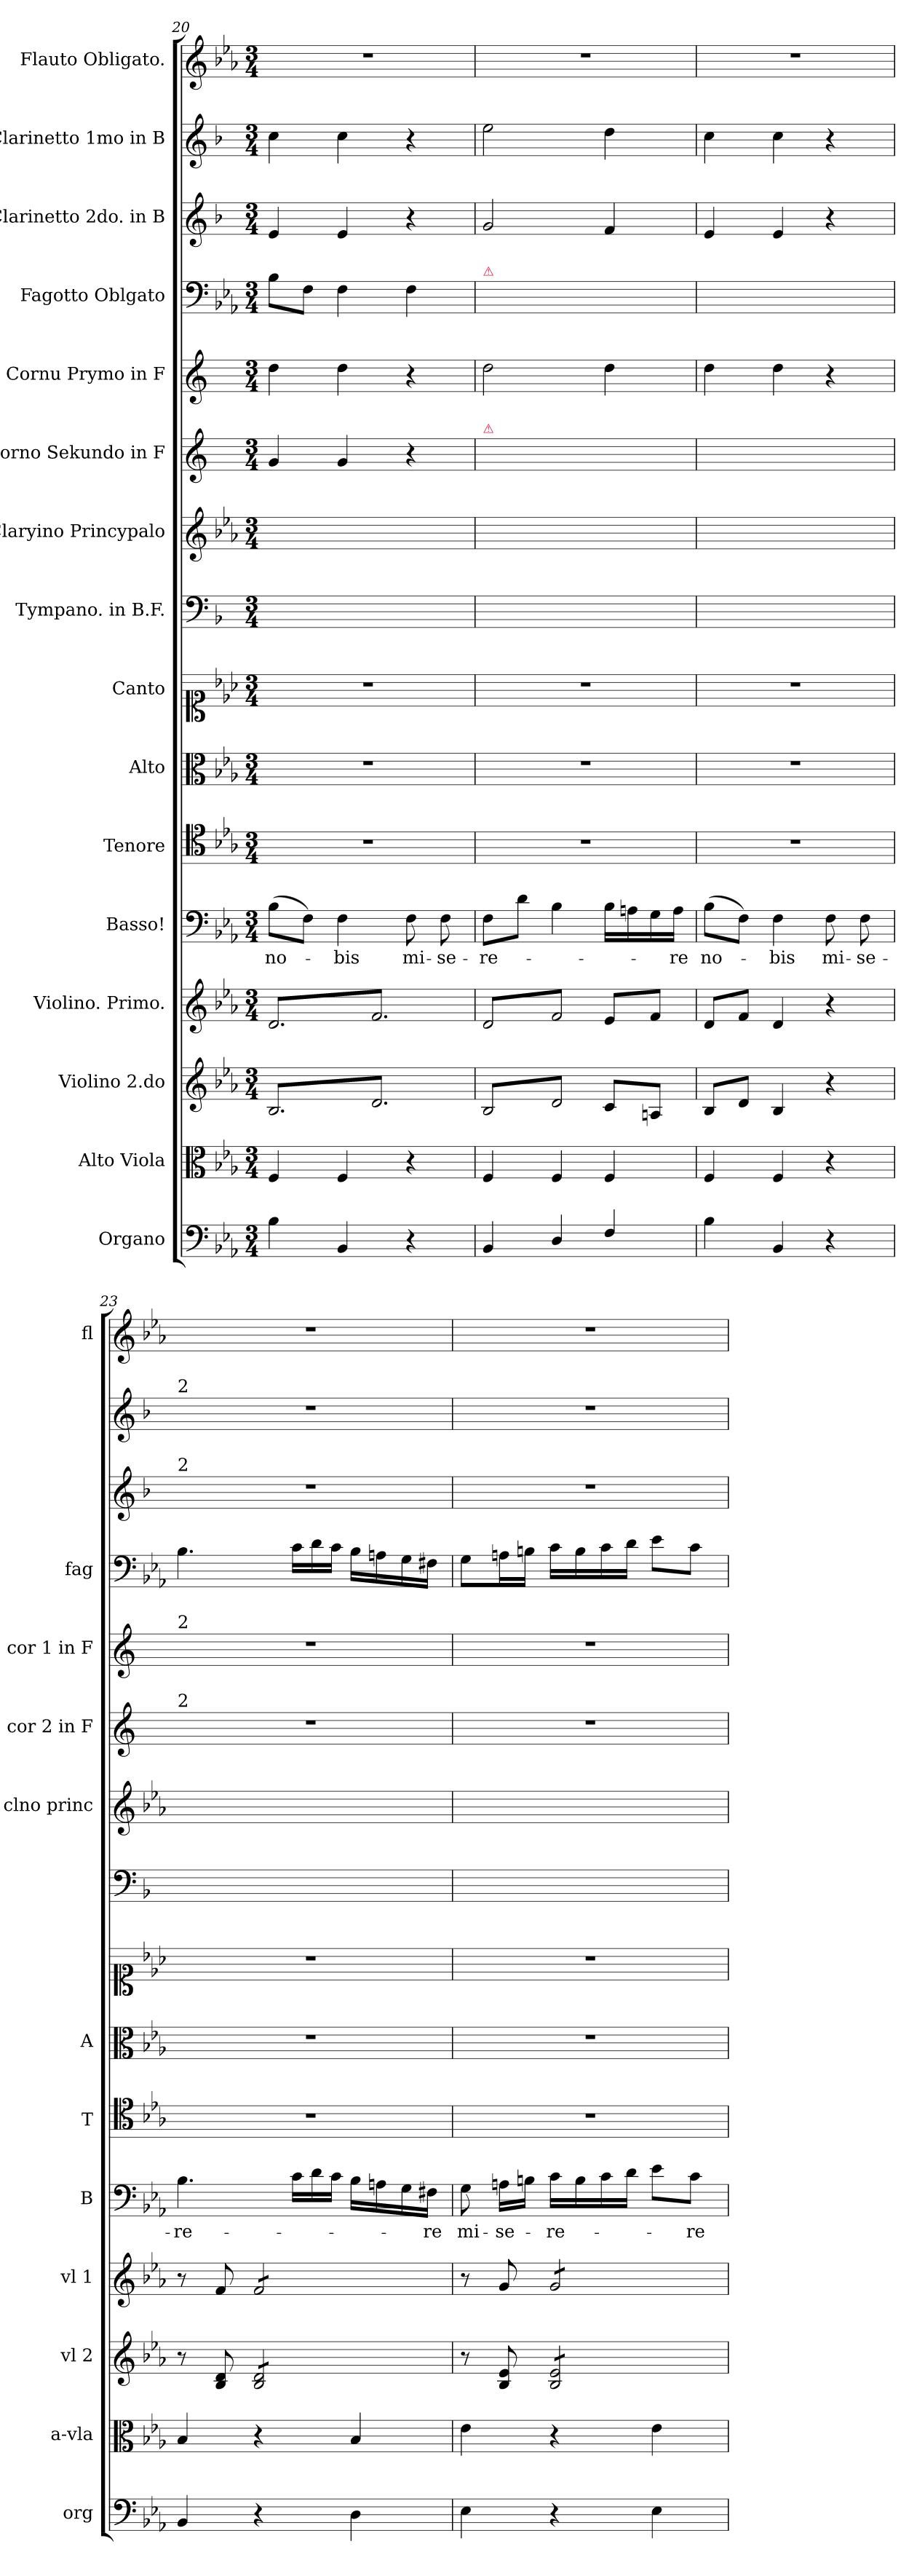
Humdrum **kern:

**kern	**kern	**kern	**kern	**kern	**text	**kern	**kern	**kern	**kern	**kern	**kern	**kern	**kern	**kern	**kern	**kern
*part16	*part15	*part14	*part13	*part12	*part12	*part11	*part10	*part9	*part8	*part7	*part6	*part5	*part4	*part3	*part2	*part1
*staff16	*staff15	*staff14	*staff13	*staff12	*staff12	*staff11	*staff10	*staff9	*staff8	*staff7	*staff6	*staff5	*staff4	*staff3	*staff2	*staff1
*I"Organo	*I"Alto Viola	*I"Violino 2.do	*I"Violino. Primo.	*I"Basso!	*	*I"Tenore	*I"Alto	*I"Canto	*I"Tympano. in B.F.	*I"Claryino Princypalo	*I"Corno Sekundo in F	*I"Cornu Prymo in F	*I"Fagotto Oblgato	*I"Clarinetto 2do. in B	*I"Clarinetto 1mo in B	*I"Flauto Obligato.
*I'org	*I'a-vla	*I'vl 2	*I'vl 1	*I'B	*	*I'T	*I'A	*	*	*I'clno princ	*I'cor 2 in F	*I'cor 1 in F	*I'fag	*	*	*I'fl
*clefF4	*clefC3	*clefG2	*clefG2	*clefF4	*	*clefC4	*clefC3	*clefC1	*clefF4	*clefG2	*clefG2	*clefG2	*clefF4	*clefG2	*clefG2	*clefG2
*	*	*	*	*	*	*	*	*	*ITrd1c2	*	*ITrd-2c-3	*ITrd-2c-3	*	*ITrd1c2	*ITrd1c2	*
*k[b-e-a-]	*k[b-e-a-]	*k[b-e-a-]	*k[b-e-a-]	*k[b-e-a-]	*	*k[b-e-a-]	*k[b-e-a-]	*k[b-e-a-]	*k[b-e-a-]	*k[b-e-a-]	*k[b-e-a-]	*k[b-e-a-]	*k[b-e-a-]	*k[b-e-a-]	*k[b-e-a-]	*k[b-e-a-]
*E-:	*E-:	*E-:	*E-:	*E-:	*	*E-:	*E-:	*E-:	*E-:	*E-:	*	*	*E-:	*E-:	*E-:	*E-:
*M3/4	*M3/4	*M3/4	*M3/4	*M3/4	*	*M3/4	*M3/4	*M3/4	*M3/4	*M3/4	*M3/4	*M3/4	*M3/4	*M3/4	*M3/4	*M3/4
=20	=20	=20	=20	=20	=20	=20	=20	=20	=20	=20	=20	=20	=20	=20	=20	=20
*	*	*tremolo	*	*	*	*	*	*	*	*	*	*	*	*	*	*
*	*	*	*tremolo	*	*	*	*	*	*	*	*	*	*	*	*	*
4B-\	4F/	8B-/L	8d/L	(8B-\L	no-	2.r	2.r	2.r	2.ryy	2.ryy	4b-/	4ff\	8B-\L	4d/	4b-\	2.r
.	.	8d/	8f/	8F\J)	.	.	.	.	.	.	.	.	8F\J	.	.	.
4BB-/	4F/	8B-/	8d/	4F\	-bis	.	.	.	.	.	4b-/	4ff\	4F\	4d/	4b-\	.
.	.	8d/	8f/	.	.	.	.	.	.	.	.	.	.	.	.	.
4r	4r	8B-/	8d/	8F\	mi-	.	.	.	.	.	4r	4r	4F\	4r	4r	.
.	.	8d/J	8f/J	8F\	-se-	.	.	.	.	.	.	.	.	.	.	.
=21	=21	=21	=21	=21	=21	=21	=21	=21	=21	=21	=21	=21	=21	=21	=21	=21
!	!	!	!	!	!	!	!	!	!	!	!	!	!LO:TX:a:color=crimson:t=⚠	!	!	!
!	!	!	!	!	!	!	!	!	!	!	!LO:TX:a:color=crimson:t=⚠	!	!	!	!	!
4BB-/	4F/	8B-/L	8d/L	8F\L	-re-	2.r	2.r	2.r	2.ryy	2.ryy	2b-/yy	2ff\	8F\Lyy	2f/	2dd\	2.r
.	.	8d/	8f/	8d\J	.	.	.	.	.	.	.	.	8d\Jyy	.	.	.
4D/	4F/	8B-/	8d/	4B-\	.	.	.	.	.	.	.	.	4B-\yy	.	.	.
.	.	8d/J	8f/J	.	.	.	.	.	.	.	.	.	.	.	.	.
*	*	*	*Xtremolo	*	*	*	*	*	*	*	*	*	*	*	*	*
*	*	*Xtremolo	*	*	*	*	*	*	*	*	*	*	*	*	*	*
4F/	4F/	8c/L	8e-/L	16B-\LL	.	.	.	.	.	.	4ee-\yy	4ff\	16B-\LLyy	4e-/	4cc\	.
.	.	.	.	16An\	.	.	.	.	.	.	.	.	16An\yy	.	.	.
.	.	8An/J	8f/J	16G\	.	.	.	.	.	.	.	.	16G\yy	.	.	.
.	.	.	.	16A\JJ	-re	.	.	.	.	.	.	.	16A\JJyy	.	.	.
=22	=22	=22	=22	=22	=22	=22	=22	=22	=22	=22	=22	=22	=22	=22	=22	=22
4B-\	4F/	8B-/L	8d/L	(8B-\L	no-	2.r	2.r	2.r	2.ryy	2.ryy	4b-/yy	4ff\	8B-\Lyy	4d/	4b-\	2.r
.	.	8d/J	8f/J	8F\J)	.	.	.	.	.	.	.	.	8F\Jyy	.	.	.
4BB-/	4F/	4B-/	4d/	4F\	-bis	.	.	.	.	.	4b-/yy	4ff\	4F\yy	4d/	4b-\	.
4r	4r	4r	4r	8F\	mi-	.	.	.	.	.	4ryy	4r	4F\yy	4r	4r	.
.	.	.	.	8F\	-se-	.	.	.	.	.	.	.	.	.	.	.
=23	=23	=23	=23	=23	=23	=23	=23	=23	=23	=23	=23	=23	=23	=23	=23	=23
!	!	!	!	!	!	!	!	!	!	!	!	!	!	!	!LO:TX:a:t=2	!
!	!	!	!	!	!	!	!	!	!	!	!	!	!	!LO:TX:a:t=2	!	!
!	!	!	!	!	!	!	!	!	!	!	!	!LO:TX:a:t=2	!	!	!	!
!	!	!	!	!	!	!	!	!	!	!	!LO:TX:a:t=2	!	!	!	!	!
4BB-/	4B-/	8r	8r	4.B-\	-re-	2.r	2.r	2.r	2.ryy	2.ryy	2.r	2.r	4.B-\	2.r	2.r	2.r
.	.	8B-/ 8d/	8f/	.	.	.	.	.	.	.	.	.	.	.	.	.
*	*	*tremolo	*	*	*	*	*	*	*	*	*	*	*	*	*	*
*	*	*	*tremolo	*	*	*	*	*	*	*	*	*	*	*	*	*
4r	4r	8B-/ 8d/L	8f/L	.	.	.	.	.	.	.	.	.	.	.	.	.
*	*	*	*	*Xtuplet	*	*	*	*	*	*	*	*	*Xtuplet	*	*	*
.	.	8B-/ 8d/	8f/	24c\LL	.	.	.	.	.	.	.	.	24c\LL	.	.	.
.	.	.	.	24d\	.	.	.	.	.	.	.	.	24d\	.	.	.
.	.	.	.	24c\JJ	.	.	.	.	.	.	.	.	24c\JJ	.	.	.
4D\	4B-/	8B-/ 8d/	8f/	16B-\LL	.	.	.	.	.	.	.	.	16B-\LL	.	.	.
.	.	.	.	16An\	.	.	.	.	.	.	.	.	16An\	.	.	.
.	.	8B-/ 8d/J	8f/J	16G\	.	.	.	.	.	.	.	.	16G\	.	.	.
*	*	*	*Xtremolo	*	*	*	*	*	*	*	*	*	*	*	*	*
*	*	*Xtremolo	*	*	*	*	*	*	*	*	*	*	*	*	*	*
.	.	.	.	16F#X\JJ	-re	.	.	.	.	.	.	.	16F#X\JJ	.	.	.
=24	=24	=24	=24	=24	=24	=24	=24	=24	=24	=24	=24	=24	=24	=24	=24	=24
4E-\	4e-\	8r	8r	8G\	mi-	2.r	2.r	2.r	2.ryy	2.ryy	2.r	2.r	8G\L	2.r	2.r	2.r
.	.	8B-/ 8e-/	8g/	16An\LL	-se-	.	.	.	.	.	.	.	16An\L	.	.	.
.	.	.	.	16Bn\JJ	.	.	.	.	.	.	.	.	16Bn\JJ	.	.	.
*	*	*tremolo	*	*	*	*	*	*	*	*	*	*	*	*	*	*
*	*	*	*tremolo	*	*	*	*	*	*	*	*	*	*	*	*	*
4r	4r	8B-/ 8e-/L	8g/L	16c\LL	-re-	.	.	.	.	.	.	.	16c\LL	.	.	.
.	.	.	.	16B\	.	.	.	.	.	.	.	.	16B\	.	.	.
.	.	8B-/ 8e-/	8g/	16c\	.	.	.	.	.	.	.	.	16c\	.	.	.
.	.	.	.	16d\JJ	.	.	.	.	.	.	.	.	16d\JJ	.	.	.
4E-\	4e-\	8B-/ 8e-/	8g/	8e-\L	.	.	.	.	.	.	.	.	8e-\L	.	.	.
.	.	8B-/ 8e-/J	8g/J	8c\J	-re	.	.	.	.	.	.	.	8c\J	.	.	.
*	*	*	*Xtremolo	*	*	*	*	*	*	*	*	*	*	*	*	*
*	*	*Xtremolo	*	*	*	*	*	*	*	*	*	*	*	*	*	*
=	=	=	=	=	=	=	=	=	=	=	=	=	=	=	=	=
*-	*-	*-	*-	*-	*-	*-	*-	*-	*-	*-	*-	*-	*-	*-	*-	*-
